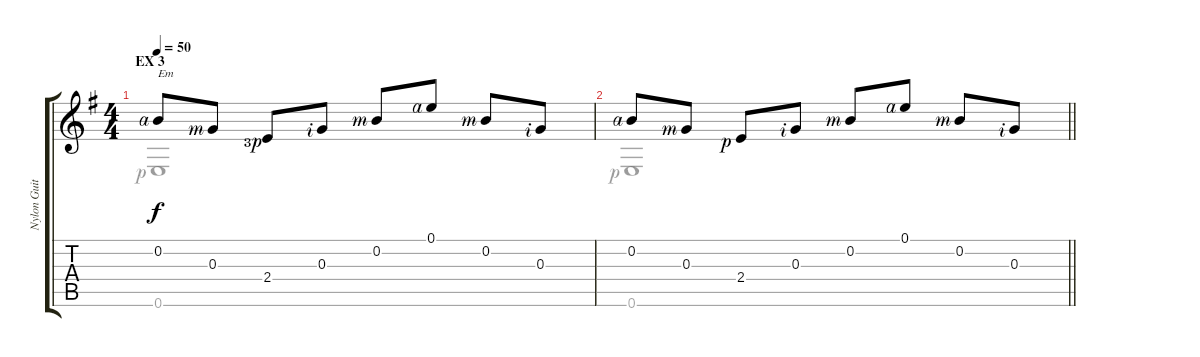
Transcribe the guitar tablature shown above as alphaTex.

\track ("Nylon Guitar" "Nylon Guit") {instrument acousticguitarnylon}
\staff {score tabs}
\tuning (E4 B3 G3 D3 A2 E2) {hide}
\voice
\ts (4 4)
\section ("" "EX 3")
\tempo 50
\clef g2
\ks g
0.2{rf 4}.8{txt "Em" dy f instrument acousticguitarnylon} 0.3{rf 3}.8 2.4{lf 4 rf 1}.8 0.3{rf 2}.8 0.2{rf 3}.8 0.1{rf 4}.8 0.2{rf 3}.8 0.3{rf 2}.8 |
\barLineRight lightlight
0.2{rf 4}.8 0.3{rf 3}.8 2.4{rf 1}.8 0.3{rf 2}.8 0.2{rf 3}.8 0.1{rf 4}.8 0.2{rf 3}.8 0.3{rf 2}.8
\voice
\clef g2
\ottava regular
\simile none
\ks g
0.6{rf 1}.1{dy f} |
\barLineRight lightlight
0.6{rf 1}.1
